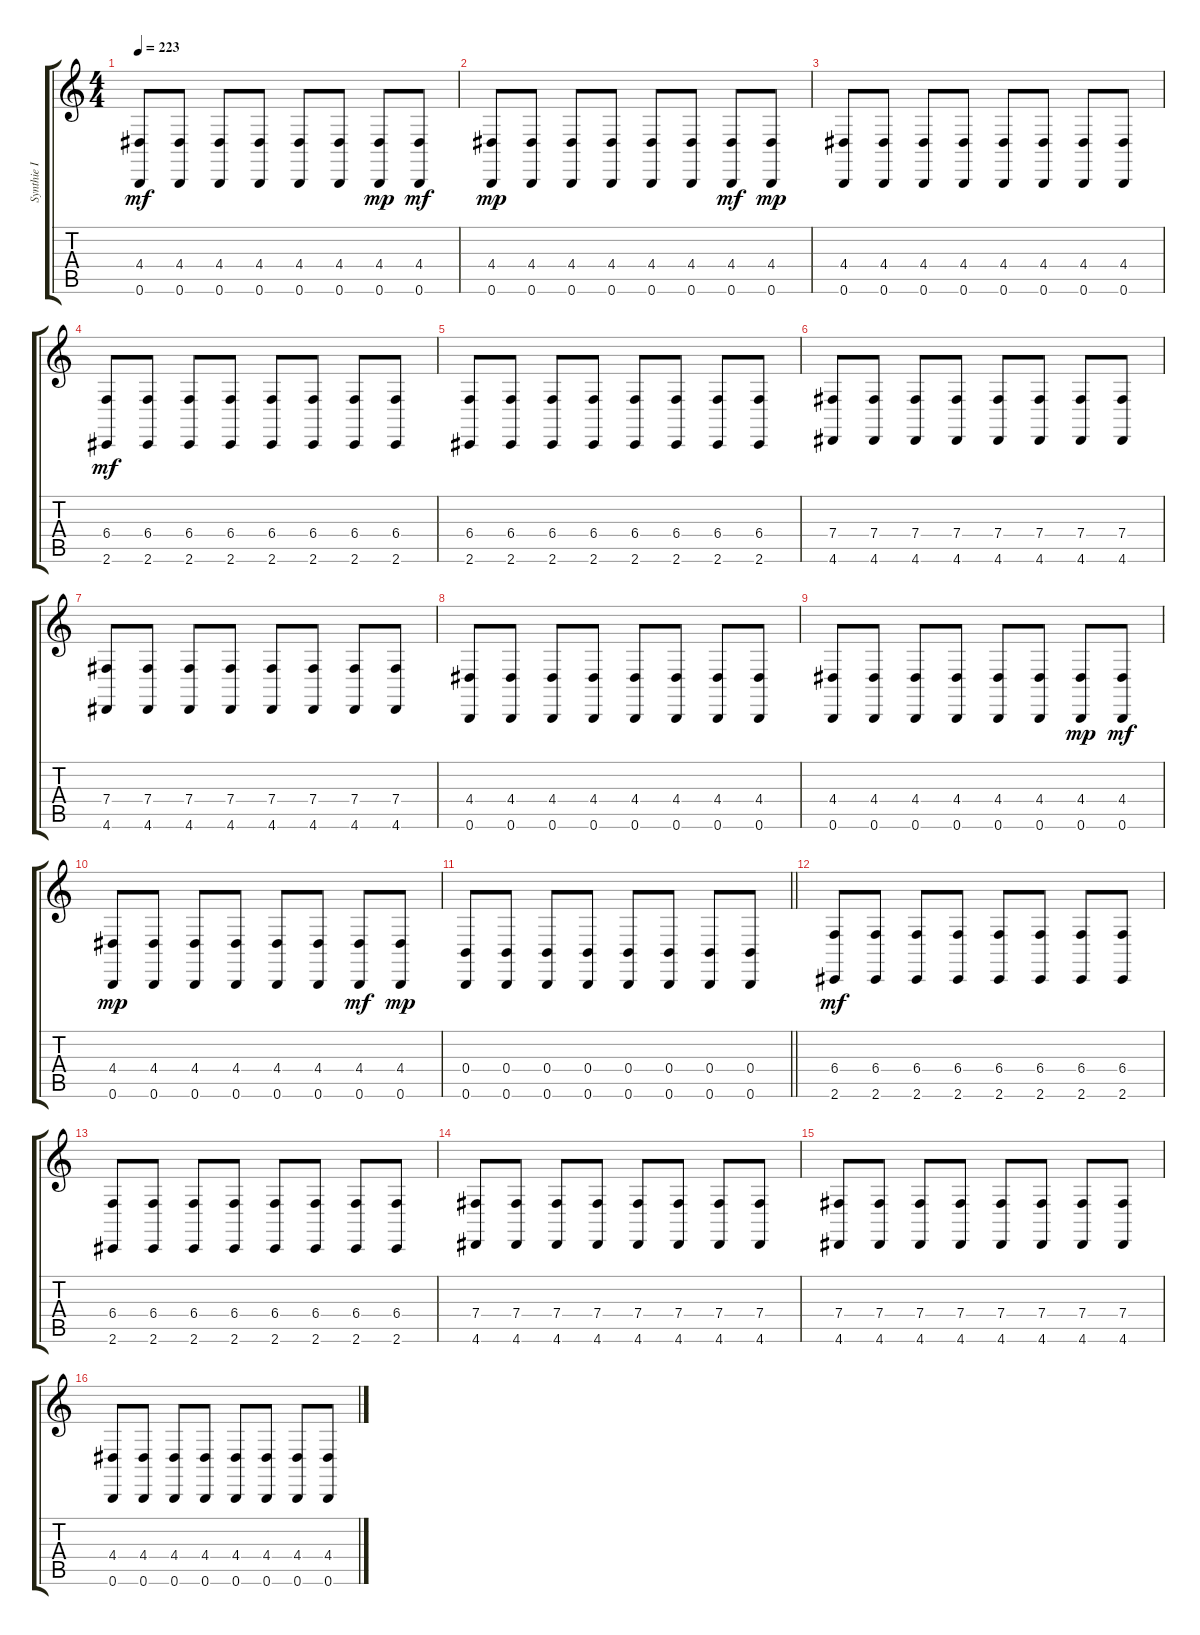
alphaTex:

\track ("Synthie I" "Synthie I") {instrument lead2sawtooth}
\staff {score tabs}
\tuning (Db4 Ab3 E3 B2 Gb2 B1) {hide}
\ts (4 4)
\tempo 223
\clef g2
\ks c
(4.4 0.6).8{dy mf} (4.4 0.6).8 (4.4 0.6).8 (4.4 0.6).8 (4.4 0.6).8 (4.4 0.6).8 (4.4 0.6).8{dy mp} (4.4 0.6).8{dy mf} |
(4.4 0.6).8{dy mp} (4.4 0.6).8 (4.4 0.6).8 (4.4 0.6).8 (4.4 0.6).8 (4.4 0.6).8 (4.4 0.6).8{dy mf} (4.4 0.6).8{dy mp} |
(4.4 0.6).8 (4.4 0.6).8 (4.4 0.6).8 (4.4 0.6).8 (4.4 0.6).8 (4.4 0.6).8 (4.4 0.6).8 (4.4 0.6).8 |
(6.4 2.6).8{dy mf} (6.4 2.6).8 (6.4 2.6).8 (6.4 2.6).8 (6.4 2.6).8 (6.4 2.6).8 (6.4 2.6).8 (6.4 2.6).8 |
(6.4 2.6).8 (6.4 2.6).8 (6.4 2.6).8 (6.4 2.6).8 (6.4 2.6).8 (6.4 2.6).8 (6.4 2.6).8 (6.4 2.6).8 |
(7.4 4.6).8 (7.4 4.6).8 (7.4 4.6).8 (7.4 4.6).8 (7.4 4.6).8 (7.4 4.6).8 (7.4 4.6).8 (7.4 4.6).8 |
(7.4 4.6).8 (7.4 4.6).8 (7.4 4.6).8 (7.4 4.6).8 (7.4 4.6).8 (7.4 4.6).8 (7.4 4.6).8 (7.4 4.6).8 |
(4.4 0.6).8 (4.4 0.6).8 (4.4 0.6).8 (4.4 0.6).8 (4.4 0.6).8 (4.4 0.6).8 (4.4 0.6).8 (4.4 0.6).8 |
(4.4 0.6).8 (4.4 0.6).8 (4.4 0.6).8 (4.4 0.6).8 (4.4 0.6).8 (4.4 0.6).8 (4.4 0.6).8{dy mp} (4.4 0.6).8{dy mf} |
(4.4 0.6).8{dy mp} (4.4 0.6).8 (4.4 0.6).8 (4.4 0.6).8 (4.4 0.6).8 (4.4 0.6).8 (4.4 0.6).8{dy mf} (4.4 0.6).8{dy mp} |
\barLineRight lightlight
(0.4 0.6).8 (0.4 0.6).8 (0.4 0.6).8 (0.4 0.6).8 (0.4 0.6).8 (0.4 0.6).8 (0.4 0.6).8 (0.4 0.6).8 |
(6.4 2.6).8{dy mf} (6.4 2.6).8 (6.4 2.6).8 (6.4 2.6).8 (6.4 2.6).8 (6.4 2.6).8 (6.4 2.6).8 (6.4 2.6).8 |
(6.4 2.6).8 (6.4 2.6).8 (6.4 2.6).8 (6.4 2.6).8 (6.4 2.6).8 (6.4 2.6).8 (6.4 2.6).8 (6.4 2.6).8 |
(7.4 4.6).8 (7.4 4.6).8 (7.4 4.6).8 (7.4 4.6).8 (7.4 4.6).8 (7.4 4.6).8 (7.4 4.6).8 (7.4 4.6).8 |
(7.4 4.6).8 (7.4 4.6).8 (7.4 4.6).8 (7.4 4.6).8 (7.4 4.6).8 (7.4 4.6).8 (7.4 4.6).8 (7.4 4.6).8 |
(4.4 0.6).8 (4.4 0.6).8 (4.4 0.6).8 (4.4 0.6).8 (4.4 0.6).8 (4.4 0.6).8 (4.4 0.6).8 (4.4 0.6).8
